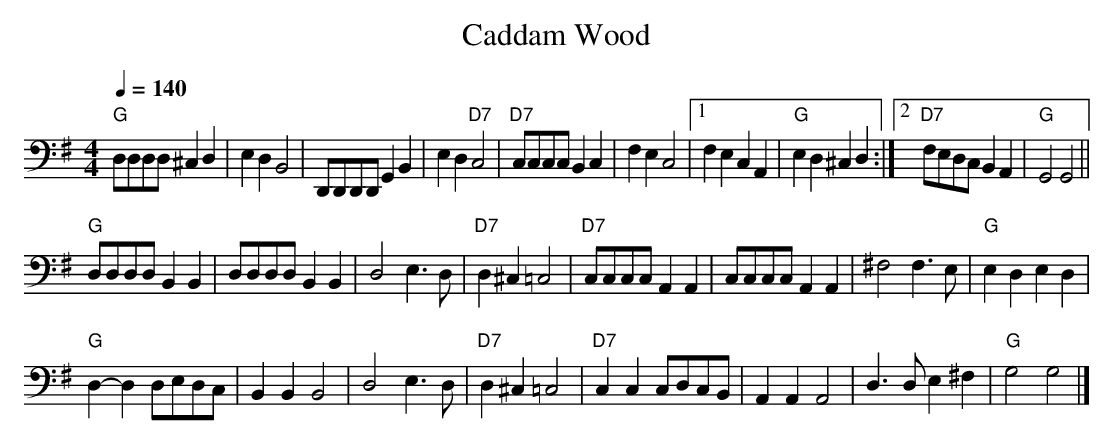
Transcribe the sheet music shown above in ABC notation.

X:1
T: Caddam Wood
M: 4/4
L: 1/4
Q: 140
K: Gmaj clef=bass middle=d
"G" d/d/d/d/ ^c d | e d B2 | D/D/D/D/ G B | e d "D7" c2 |\
   "D7" c/c/c/c/ B c | f e c2 | [1 f e c A | "G" e d ^c d :|\
   [2 "D7" f/e/d/c/  B A | "G" G2 G2 ||
"G" d/d/d/d/ B B | d/d/d/d/ B B | d2 e>d | "D7" d ^c =c2 |\
   "D7" c/c/c/c/ A A | c/c/c/c/ A A | ^f2 f>e | "G" e d e d |
   "G" d-d d/e/d/c/ | B B B2 | d2 e>d | "D7" d ^c =c2  |\
   "D7" c c c/d/c/B/ | A A A2 | d>d e ^f | "G" g2 g2 |]
